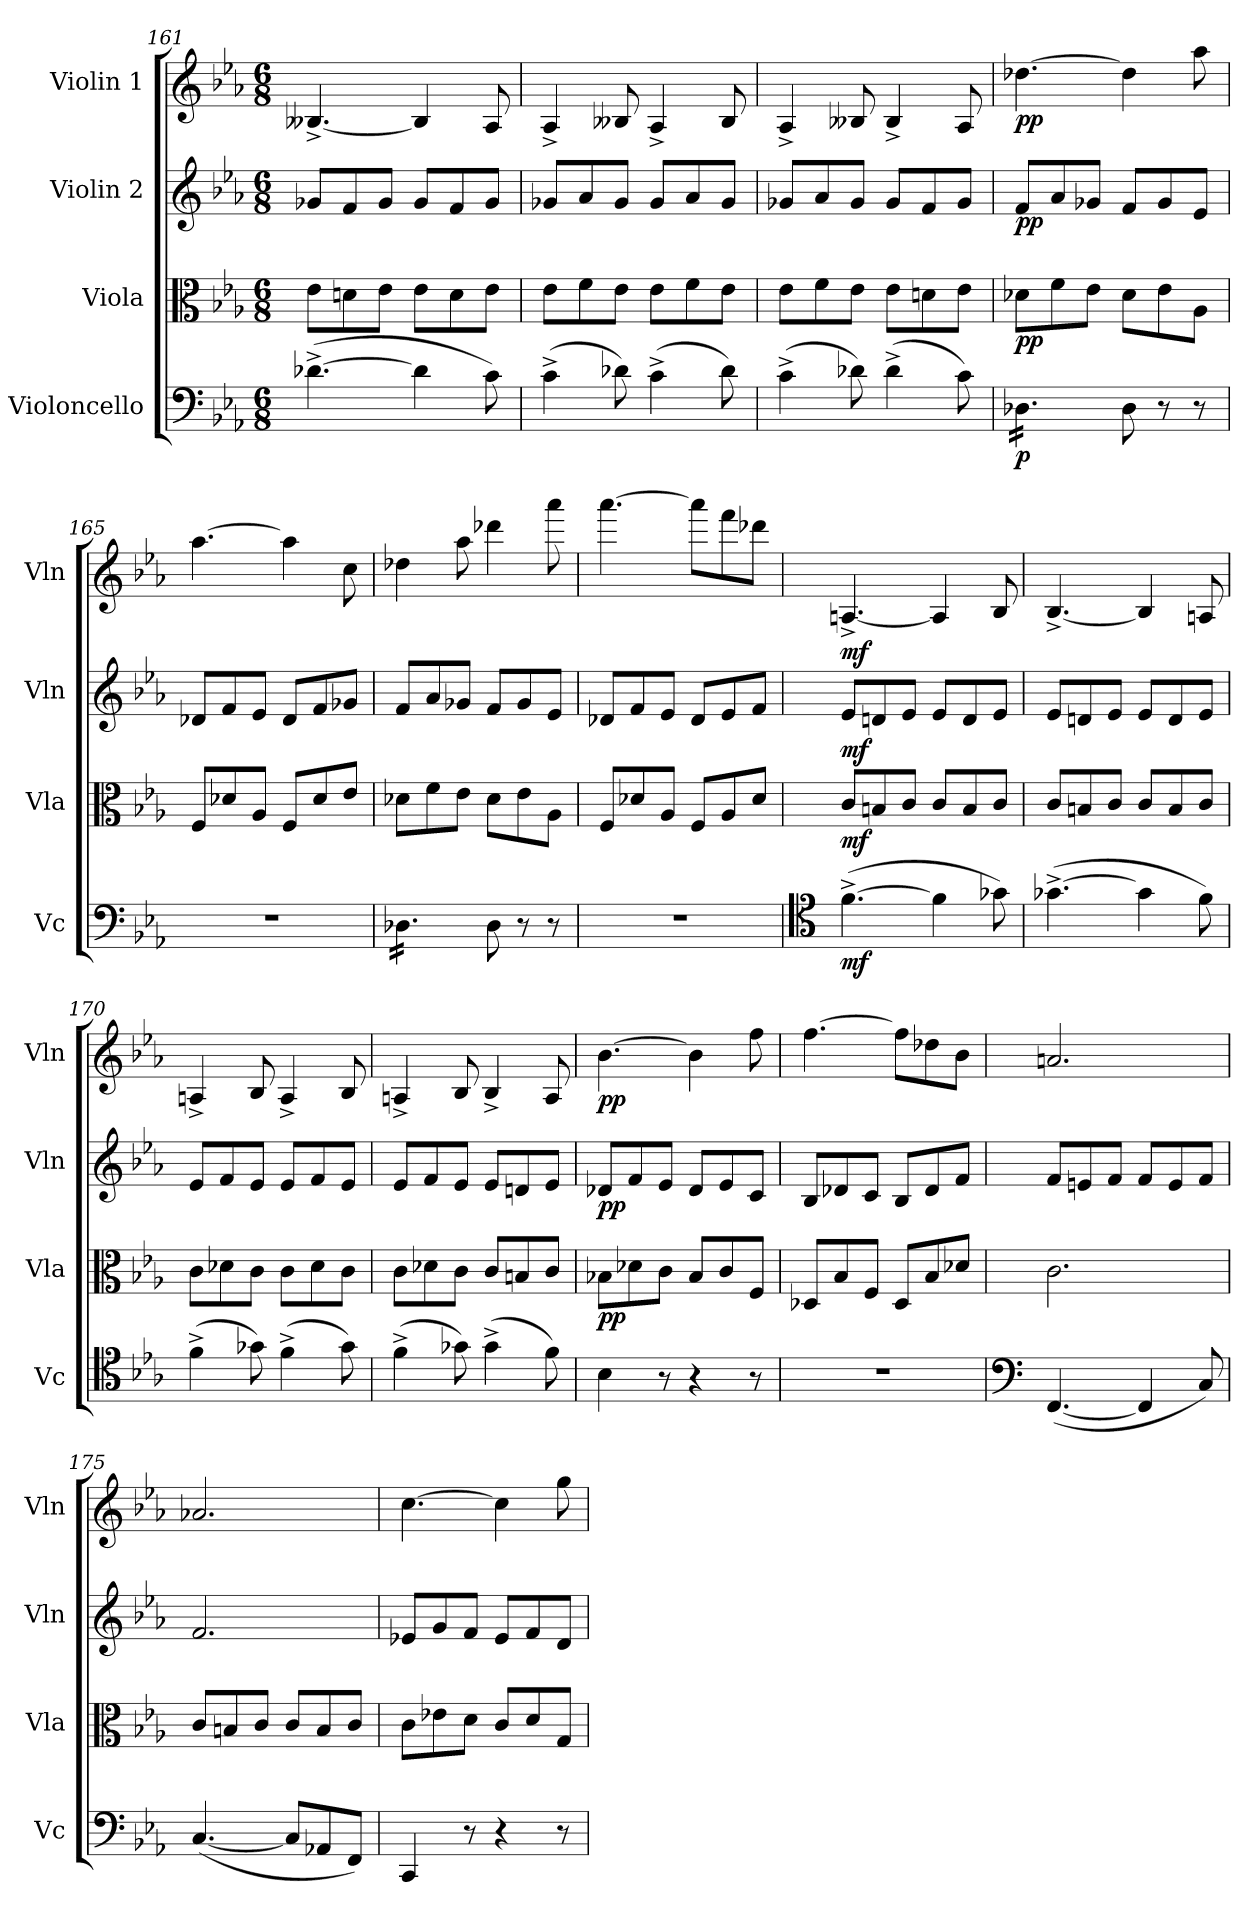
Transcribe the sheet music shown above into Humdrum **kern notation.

**kern	**dynam	**kern	**dynam	**kern	**dynam	**kern	**dynam
*part4	*part4	*part3	*part3	*part2	*part2	*part1	*part1
*staff4	*staff4	*staff3	*staff3	*staff2	*staff2	*staff1	*staff1
*I"Violoncello	*	*I"Viola	*	*I"Violin 2	*	*I"Violin 1	*
*I'Vc	*	*I'Vla	*	*I'Vln	*	*I'Vln	*
*clefF4	*	*clefC3	*	*clefG2	*	*clefG2	*
*k[b-e-a-]	*	*k[b-e-a-]	*	*k[b-e-a-]	*	*k[b-e-a-]	*
*M6/8	*	*M6/8	*	*M6/8	*	*M6/8	*
=161	=161	=161	=161	=161	=161	=161	=161
([4.d-X^\	.	8e-\L	.	8g-X/L	.	[4.B--X^/	.
.	.	8dn\	.	8f/	.	.	.
.	.	8e-\J	.	8g-/J	.	.	.
4d-\]	.	8e-\L	.	8g-/L	.	4B--/]	.
.	.	8d\	.	8f/	.	.	.
8c\)	.	8e-\J	.	8g-/J	.	8A-/	.
=162	=162	=162	=162	=162	=162	=162	=162
(4c^\	.	8e-\L	.	8g-X/L	.	4A-^/	.
.	.	8f\	.	8a-/	.	.	.
8d-X\)	.	8e-\J	.	8g-/J	.	8B--X/	.
(4c^\	.	8e-\L	.	8g-/L	.	4A-^/	.
.	.	8f\	.	8a-/	.	.	.
8d-\)	.	8e-\J	.	8g-/J	.	8B--/	.
=163	=163	=163	=163	=163	=163	=163	=163
(4c^\	.	8e-\L	.	8g-X/L	.	4A-^/	.
.	.	8f\	.	8a-/	.	.	.
8d-X\)	.	8e-\J	.	8g-/J	.	8B--X/	.
(4d-^\	.	8e-\L	.	8g-/L	.	4B--^/	.
.	.	8dn\	.	8f/	.	.	.
8c\)	.	8e-\J	.	8g-/J	.	8A-/	.
=164	=164	=164	=164	=164	=164	=164	=164
!	!LO:DY:b	!	!LO:DY:b	!	!LO:DY:b	!	!LO:DY:b
*tremolo	*	*	*	*	*	*	*
16D-X\LL	p	8d-X\L	pp	8f/L	pp	[4.dd-X\	pp
16D-X\	.	.	.	.	.	.	.
16D-X\	.	8f\	.	8a-/	.	.	.
16D-X\	.	.	.	.	.	.	.
16D-X\	.	8e-\J	.	8g-X/J	.	.	.
16D-X\JJ	.	.	.	.	.	.	.
*Xtremolo	*	*	*	*	*	*	*
8D-\	.	8d-\L	.	8f/L	.	4dd-\]	.
8r	.	8e-\	.	8g-/	.	.	.
8r	.	8A-\J	.	8e-/J	.	8aa-\	.
=165	=165	=165	=165	=165	=165	=165	=165
2.r	.	8F/L	.	8d-X/L	.	[4.aa-\	.
.	.	8d-X/	.	8f/	.	.	.
.	.	8A-/J	.	8e-/J	.	.	.
.	.	8F/L	.	8d-/L	.	4aa-\]	.
.	.	8d-/	.	8f/	.	.	.
.	.	8e-/J	.	8g-X/J	.	8cc\	.
!!LO:LB:g=z
=166	=166	=166	=166	=166	=166	=166	=166
*tremolo	*	*	*	*	*	*	*
16D-X\LL	.	8d-X\L	.	8f/L	.	4dd-X\	.
16D-X\	.	.	.	.	.	.	.
16D-X\	.	8f\	.	8a-/	.	.	.
16D-X\	.	.	.	.	.	.	.
16D-X\	.	8e-\J	.	8g-X/J	.	8aa-\	.
16D-X\JJ	.	.	.	.	.	.	.
*Xtremolo	*	*	*	*	*	*	*
8D-\	.	8d-\L	.	8f/L	.	4ddd-X\	.
8r	.	8e-\	.	8g-/	.	.	.
8r	.	8A-\J	.	8e-/J	.	8aaa-\	.
=167	=167	=167	=167	=167	=167	=167	=167
2.r	.	8F/L	.	8d-X/L	.	[4.aaa-\	.
.	.	8d-X/	.	8f/	.	.	.
.	.	8A-/J	.	8e-/J	.	.	.
.	.	8F/L	.	8d-/L	.	8aaa-\L]	.
.	.	8A-/	.	8e-/	.	8fff\	.
.	.	8d-/J	.	8f/J	.	8ddd-X\J	.
!!LO:LB:g=z
=168	=168	=168	=168	=168	=168	=168	=168
*clefC4	*	*	*	*	*	*	*
!	!LO:DY:b	!	!LO:DY:b	!	!LO:DY:b	!	!LO:DY:b
([4.f^\	mf	8c/L	mf	8e-/L	mf	[4.An^/	mf
.	.	8Bn/	.	8dn/	.	.	.
.	.	8c/J	.	8e-/J	.	.	.
4f\]	.	8c/L	.	8e-/L	.	4A/]	.
.	.	8B/	.	8d/	.	.	.
8g-X\)	.	8c/J	.	8e-/J	.	8B-/	.
=169	=169	=169	=169	=169	=169	=169	=169
([4.g-X^\	.	8c/L	.	8e-/L	.	[4.B-^/	.
.	.	8Bn/	.	8dn/	.	.	.
.	.	8c/J	.	8e-/J	.	.	.
4g-\]	.	8c/L	.	8e-/L	.	4B-/]	.
.	.	8B/	.	8d/	.	.	.
8f\)	.	8c/J	.	8e-/J	.	8An/	.
=170	=170	=170	=170	=170	=170	=170	=170
(4f^\	.	8c\L	.	8e-/L	.	4An^/	.
.	.	8d-X\	.	8f/	.	.	.
8g-X\)	.	8c\J	.	8e-/J	.	8B-/	.
(4f^\	.	8c\L	.	8e-/L	.	4A^/	.
.	.	8d-\	.	8f/	.	.	.
8g-\)	.	8c\J	.	8e-/J	.	8B-/	.
=171	=171	=171	=171	=171	=171	=171	=171
(4f^\	.	8c\L	.	8e-/L	.	4An^/	.
.	.	8d-X\	.	8f/	.	.	.
8g-X\)	.	8c\J	.	8e-/J	.	8B-/	.
(4g-^\	.	8c/L	.	8e-/L	.	4B-^/	.
.	.	8Bn/	.	8dn/	.	.	.
8f\)	.	8c/J	.	8e-/J	.	8A/	.
=172	=172	=172	=172	=172	=172	=172	=172
!	!	!	!LO:DY:b	!	!LO:DY:b	!	!LO:DY:b
4B-\	.	8B-X\L	pp	8d-X/L	pp	[4.b-\	pp
.	.	8d-X\	.	8f/	.	.	.
8r	.	8c\J	.	8e-/J	.	.	.
4r	.	8B-/L	.	8d-/L	.	4b-\]	.
.	.	8c/	.	8e-/	.	.	.
8r	.	8F/J	.	8c/J	.	8ff\	.
=173	=173	=173	=173	=173	=173	=173	=173
2.r	.	8D-X/L	.	8B-/L	.	[4.ff\	.
.	.	8B-/	.	8d-X/	.	.	.
.	.	8F/J	.	8c/J	.	.	.
.	.	8D-/L	.	8B-/L	.	8ff\L]	.
.	.	8B-/	.	8d-/	.	8dd-X\	.
.	.	8d-X/J	.	8f/J	.	8b-\J	.
=174	=174	=174	=174	=174	=174	=174	=174
*clefF4	*	*	*	*	*	*	*
([4.FF/	.	2.c\	.	8f/L	.	2.an/	.
.	.	.	.	8en/	.	.	.
.	.	.	.	8f/J	.	.	.
4FF/]	.	.	.	8f/L	.	.	.
.	.	.	.	8e/	.	.	.
8C/)	.	.	.	8f/J	.	.	.
!!LO:LB:g=z
=175	=175	=175	=175	=175	=175	=175	=175
([4.C/	.	8c/L	.	2.f/	.	2.a-X/	.
.	.	8Bn/	.	.	.	.	.
.	.	8c/J	.	.	.	.	.
8C/L]	.	8c/L	.	.	.	.	.
8AA-X/	.	8B/	.	.	.	.	.
8FF/J)	.	8c/J	.	.	.	.	.
=176	=176	=176	=176	=176	=176	=176	=176
4CC/	.	8c\L	.	8e-X/L	.	[4.cc\	.
.	.	8e-X\	.	8g/	.	.	.
8r	.	8d\J	.	8f/J	.	.	.
4r	.	8c/L	.	8e-/L	.	4cc\]	.
.	.	8d/	.	8f/	.	.	.
8r	.	8G/J	.	8d/J	.	8gg\	.
=	=	=	=	=	=	=	=
*-	*-	*-	*-	*-	*-	*-	*-
